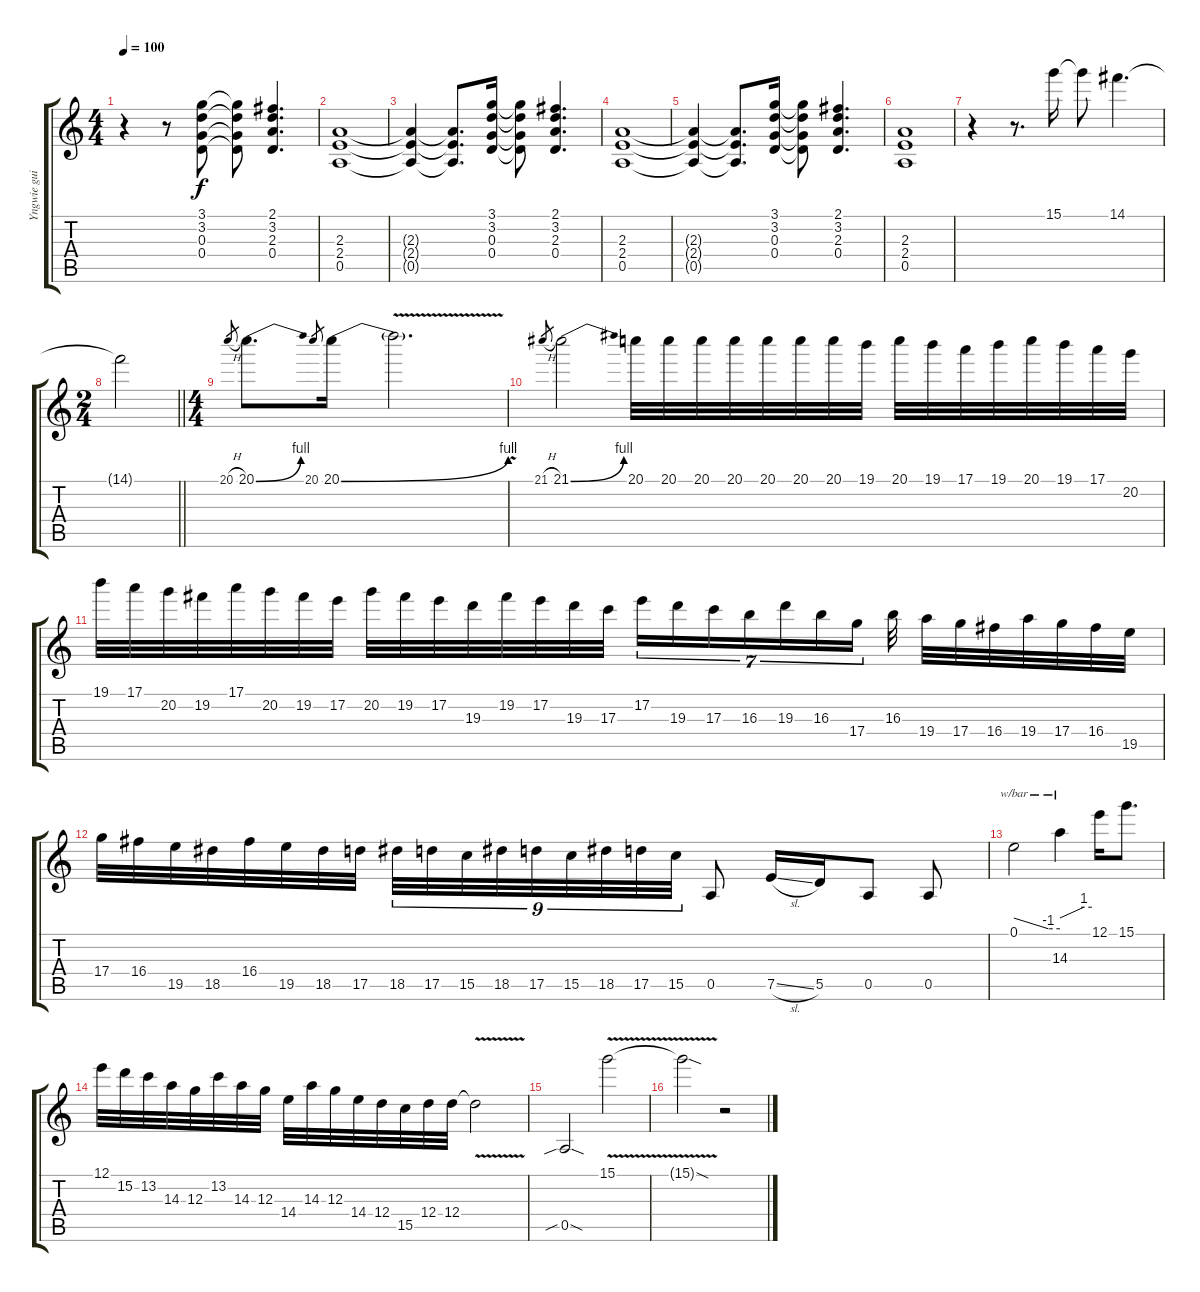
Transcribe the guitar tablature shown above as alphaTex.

\track ("Yngwie guitar 2" "Yngwie gui") {instrument overdrivenguitar}
\staff {score tabs}
\tuning (E4 B3 G3 D3 A2 E2) {hide}
\ts (4 4)
\tempo 100
\clef g2
\ks aminor
r.4{dy f} r.8 (3.1 3.2 0.3 0.4).8 (3.1{t} 3.2{t} 0.3{t} 0.4{t}).8 (2.1 3.2 2.3 0.4).4{d} |
(2.3 2.4 0.5).1 |
(2.3{t} 2.4{t} 0.5{t}).4 (2.3{t} 2.4{t} 0.5{t}).8{d} (3.1 3.2 0.3 0.4).16 (3.1{t} 3.2{t} 0.3{t} 0.4{t}).8 (2.1 3.2 2.3 0.4).4{d} |
(2.3 2.4 0.5).1 |
(2.3{t} 2.4{t} 0.5{t}).4 (2.3{t} 2.4{t} 0.5{t}).8{d} (3.1 3.2 0.3 0.4).16 (3.1{t} 3.2{t} 0.3{t} 0.4{t}).8 (2.1 3.2 2.3 0.4).4{d} |
(2.3 2.4 0.5).1 |
r.4 r.8{d} 15.1.16 15.1{t}.8 14.1.4{d} |
\ts (2 4)
\barLineRight lightlight
14.1{t}.2 |
\ts (4 4)
20.1{h}.8{gr} 20.1{be (bend 0 0 60 4)}.8{d} 20.1.8{gr} 20.1{be (bend 0 0 60 4)}.16 20.1{v t}.2{d} |
21.1{h}.8{gr} 21.1{be (bend 0 0 60 4)}.2 20.1.32 20.1.32 20.1.32 20.1.32 20.1.32 20.1.32 20.1.32 19.1.32 20.1.32 19.1.32 17.1.32 19.1.32 20.1.32 19.1.32 17.1.32 20.2.32 |
19.1.32 17.1.32 20.2.32 19.2.32 17.1.32 20.2.32 19.2.32 17.2.32 20.2.32 19.2.32 17.2.32 19.3.32 19.2.32 17.2.32 19.3.32 17.3.32 17.2.16{tu (7 4)} 19.3.16{tu (7 4)} 17.3.16{tu (7 4)} 16.3.16{tu (7 4)} 19.3.16{tu (7 4)} 16.3.16{tu (7 4)} 17.4.16{tu (7 4)} 16.3.32 19.4.32 17.4.32 16.4.32 19.4.32 17.4.32 16.4.32 19.5.32 |
17.4.32 16.4.32 19.5.32 18.5.32 16.4.32 19.5.32 18.5.32 17.5.32 18.5.32{tu (9 8)} 17.5.32{tu (9 8)} 15.5.32{tu (9 8)} 18.5.32{tu (9 8)} 17.5.32{tu (9 8)} 15.5.32{tu (9 8)} 18.5.32{tu (9 8)} 17.5.32{tu (9 8)} 15.5.32{tu (9 8)} 0.5.8 7.5{sl}.16 5.5.16 0.5.8 0.5.8 |
0.1.2{tbe (custom default 0 0 45 -4 60 -4)} 14.3.4{tbe (custom default 0 0 45 4 60 4)} 12.1.16 15.1.8{d} |
12.1.32 15.2.32 13.2.32 14.3.32 12.3.32 13.2.32 14.3.32 12.3.32 14.4.32 14.3.32 12.3.32 14.4.32 12.4.32 15.5.32 12.4.32 12.4.32 12.4{v t}.2 |
0.5{sib sod}.2 15.1{v}.2 |
15.1{sod t}.2 r.2
